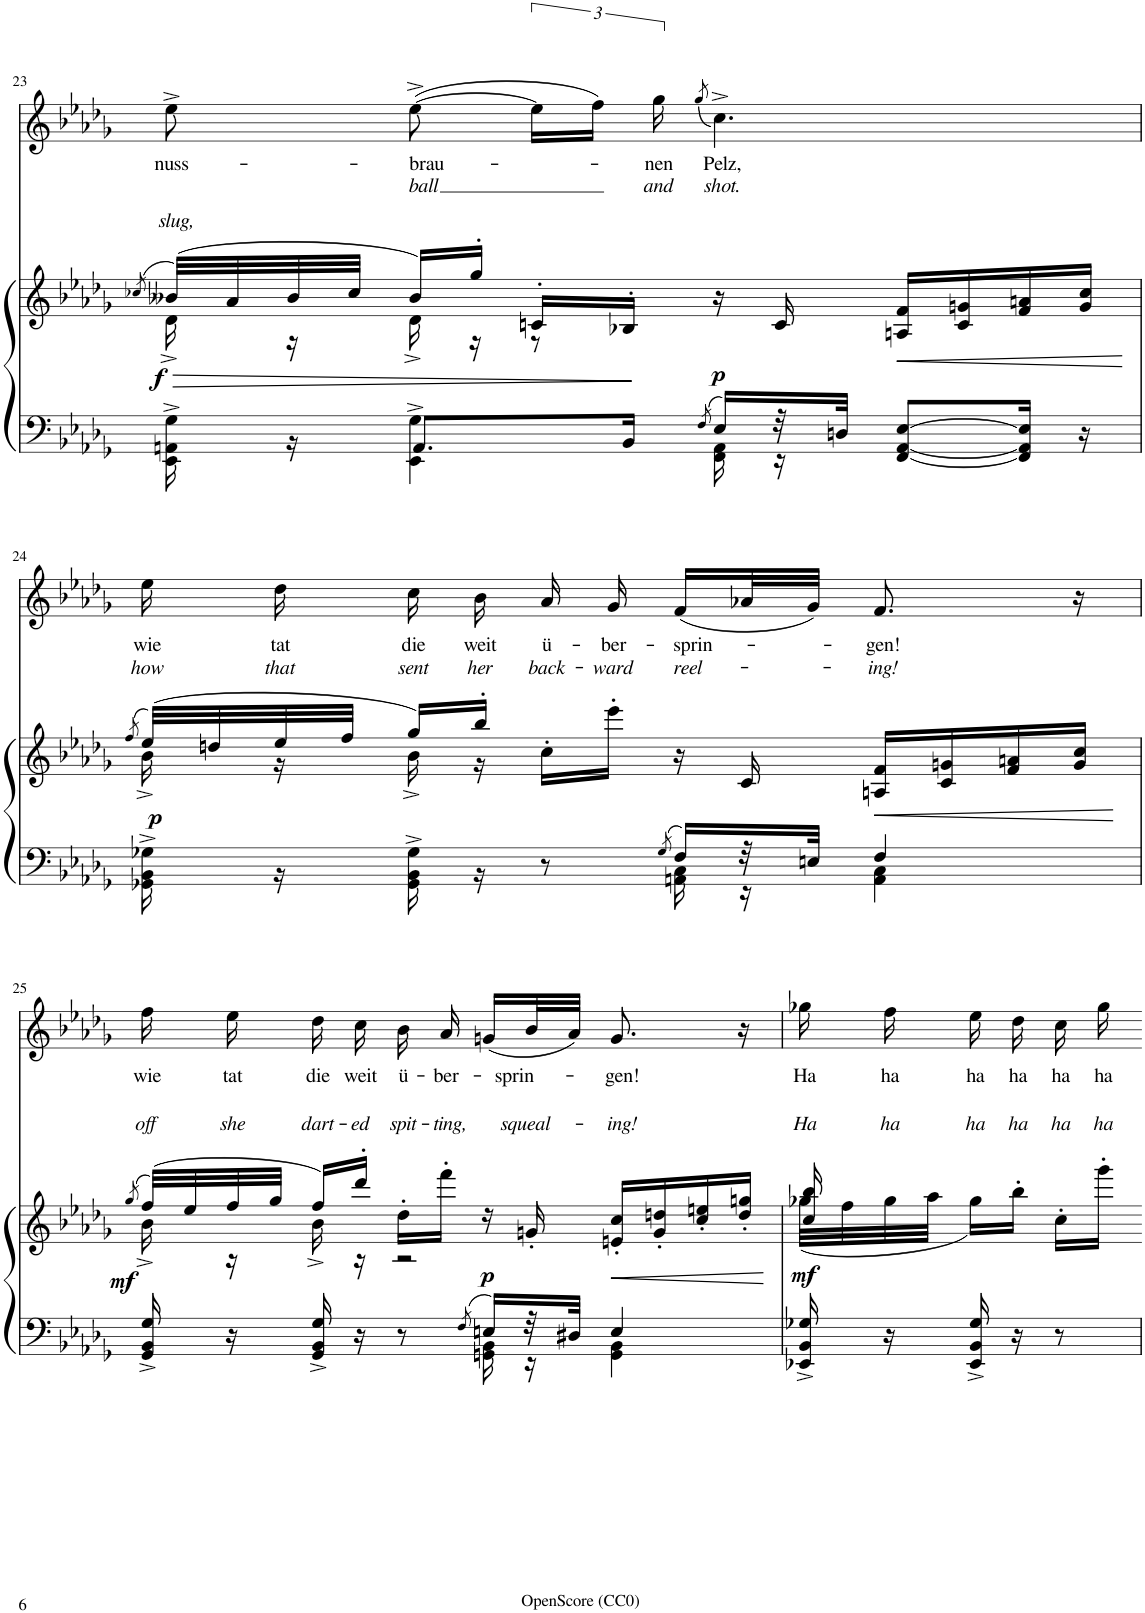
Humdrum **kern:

**kern	**kern	**dynam	**kern	**text	**text
*part2	*part2	*part2	*part1	*part1	*part1
*staff3	*staff2	*staff2/3	*staff1	*staff1	*staff1
*I"Piano	*	*	*I"Voice	*	*
*I'Pno	*	*	*	*	*
!!LO:PB:g=z
*clefF4	*clefG2	*	*clefG2	*	*
*k[b-e-a-d-g-]	*k[b-e-a-d-g-]	*	*k[b-e-a-d-g-]	*	*
*M6/8	*M6/8	*	*M6/8	*	*
=23	=23	=23	=23	=23	=23
.	(8qcc-X/	.	.	.	.
*^	*^	*	*	*	*
!	!	!	!	!LO:DY:b	!	!LO:LY:b	!LO:LY:b
8ryy	16EE-\^> 16AAn\^> 16G-\^>	(32b--X/LLL)	16d-^\	f	8ee-^\	nuss-	slug,
.	.	32a-/	.	.	.	.	.
.	16r	32b--/	16r	.	.	.	.
.	.	32cc-/JJJ	.	.	.	.	.
!	!	!	!	!	!	!LO:LY:b	!LO:LY:b
8.AA/L	4EE-\^> 4G-\^>	16b--/LL)	16d-^\	.	([8ee-^\	-brau-	ball
.	.	16gg-'/JJ	16r	.	.	.	.
.	.	16cn'/LL	8r	.	24ee-\LL]	.	.
.	.	.	.	.	24ff\JJ)	.	.
16BB-/Jk	.	16B-X'/JJ	.	.	.	.	.
!	!	!	!	!	!	!LO:LY:b	!LO:LY:b
.	.	.	.	.	24gg-\	-nen	and
8qF/	.	.	.	.	(8qgg-/	.	.
!	!	!	!	!LO:DY:b	!	!LO:LY:b	!LO:LY:b
16E-/LL	16FF\ 16AA\	16r	8ryy	p	4.cc^\)	Pelz,	shot.
32r	16r	16c/	.	.	.	.	.
32Dn/JJJ	.	.	.	.	.	.	.
!	!	!	!	!LO:HP:b	!	!	!
[8FF/ [8AA/ [8E-/L	4ryy	16An/ 16f/LL	4ryy	<	.	.	.
.	.	16c/ 16gn/	.	.	.	.	.
16FF/] 16AA/] 16E-/]Jk	.	16f/ 16an/	.	.	.	.	.
16r	.	16g/ 16cc-/JJ	.	.	.	.	.
*v	*v	*	*	*	*	*	*
*	*v	*v	*	*	*	*
.	.	[	.	.	.
!!LO:LB:g=z
=24	=24	=24	=24	=24	=24
.	(8qff/	.	.	.	.
*^	*^	*	*	*	*
!	!	!	!	!LO:DY:b	!	!LO:LY:b	!LO:LY:b
4ryy	16GG-X\^> 16BB-\^> 16G-X\^>	(32ee-/LLL)	16b-^\	p	16ee-\	wie	how
.	.	32ddn/	.	.	.	.	.
!	!	!	!	!	!	!LO:LY:b	!LO:LY:b
.	16r	32ee-/	16r	.	16dd-\	tat	that
.	.	32ff/JJJ	.	.	.	.	.
!	!	!	!	!	!	!LO:LY:b	!LO:LY:b
.	16GG-\^> 16BB-\^> 16G-\^>	16gg-/LL)	16b-^\	.	16cc\	die	sent
!	!	!	!	!	!	!LO:LY:b	!LO:LY:b
.	16r	16bb-'/JJ	16r	.	16b-\	weit	her
!	!	!	!	!	!	!LO:LY:b	!LO:LY:b
8r	8ryy	16cc'>\LL	2ryy	.	16a-/	ü-	back-
!	!	!	!	!	!	!LO:LY:b	!LO:LY:b
.	.	16eee-'>\JJ	.	.	16g-/	-ber-	-ward
8qG-/	.	.	.	.	.	.	.
!	!	!	!	!	!	!LO:LY:b	!LO:LY:b
16F/LL	16AAn\ 16C\	16r	.	.	(16f/LL	-sprin-	reel-
32r	16r	16c/	.	.	32a-X/L	.	.
32En/JJJ	.	.	.	.	32g-/JJJ)	.	.
!	!	!	!	!LO:HP:b	!	!LO:LY:b	!LO:LY:b
4F/	4AA\ 4C\	16An/ 16f/LL	.	<	8.f/	-gen!	-ing!
.	.	16c/ 16gn/	.	.	.	.	.
.	.	16f/ 16an/	.	.	.	.	.
.	.	16g/ 16cc/JJ	.	.	16r	.	.
*v	*v	*	*	*	*	*	*
*	*v	*v	*	*	*	*
.	.	[	.	.	.
!!LO:LB:g=z
=25	=25	=25	=25	=25	=25
.	(8qgg-/	.	.	.	.
*^	*^	*	*	*	*
!	!	!	!	!LO:DY:b	!	!LO:LY:b	!LO:LY:b
16GG-/^< 16BB-/^< 16G-/^<	4ryy	(32ff/LLL)	16b-^\	mf	16ff\	wie	off
.	.	32ee-/	.	.	.	.	.
!	!	!	!	!	!	!LO:LY:b	!LO:LY:b
16r	.	32ff/	16r	.	16ee-\	tat	she
.	.	32gg-/JJJ	.	.	.	.	.
!	!	!	!	!	!	!LO:LY:b	!LO:LY:b
16GG-/^< 16BB-/^< 16G-/^<	.	16ff/LL)	16b-^\	.	16dd-\	die	dart-
!	!	!	!	!	!	!LO:LY:b	!LO:LY:b
16r	.	16ddd-'/JJ	16r	.	16cc\	weit	-ed
!	!	!	!	!	!	!LO:LY:b	!LO:LY:b
8r	8ryy	16dd-'>\LL	2r	.	16b-\	ü-	spit-
!	!	!	!	!	!	!LO:LY:b	!LO:LY:b
.	.	16fff'>\JJ	.	.	16a-/	-ber-	-ting,
8qF/	.	.	.	.	.	.	.
!	!	!	!	!LO:DY:b	!	!LO:LY:b	!LO:LY:b
16En/LL	16GGn\ 16BB-\	16r	.	p	(16gn/LL	-sprin-	squeal-
32r	16r	16gn'</	.	.	32b-/L	.	.
32D#X/JJJ	.	.	.	.	32a-/JJJ)	.	.
!	!	!	!	!LO:HP:b	!	!LO:LY:b	!LO:LY:b
4E/	4GG\ 4BB-\	16en/'< 16cc/'<LL	.	<	8.g/	-gen!	ing!
.	.	16g/'< 16ddn/'<	.	.	.	.	.
.	.	16cc/'< 16een/'<	.	.	.	.	.
.	.	16dd/'< 16ggn/'<JJ	.	.	16r	.	.
*v	*v	*	*	*	*	*	*
*	*v	*v	*	*	*	*
.	.	[	.	.	.
=26	=26	=26	=26	=26	=26
*	*^	*	*	*	*
!	!	!	!LO:DY:b	!	!LO:LY:b	!LO:LY:b
16EE-X/^ 16BB-/^ 16G-X/^	16cc/ 16bb-/	(32gg-X\LLL	mf	16gg-X\	Ha	Ha
.	.	32ff\	.	.	.	.
!	!	!	!	!	!LO:LY:b	!LO:LY:b
16r	4ryy	32gg-\	.	16ff\	ha	ha
.	.	32aa-\JJJ	.	.	.	.
!	!	!	!	!	!LO:LY:b	!LO:LY:b
16EE-/^ 16BB-/^ 16G-/^	.	16gg-\LL)	.	16ee-\	ha	ha
!	!	!	!	!	!LO:LY:b	!LO:LY:b
16r	.	16bb-'>\JJ	.	16dd-\	ha	ha
!	!	!	!	!	!LO:LY:b	!LO:LY:b
8r	.	16cc'>\LL	.	16cc\	ha	ha
!	!	!	!	!	!LO:LY:b	!LO:LY:b
.	16ryy	16ggg-'>\JJ	.	16gg-\	ha	ha
*	*v	*v	*	*	*	*
=-	=-	=-	=-	=-	=-
*-	*-	*-	*-	*-	*-
